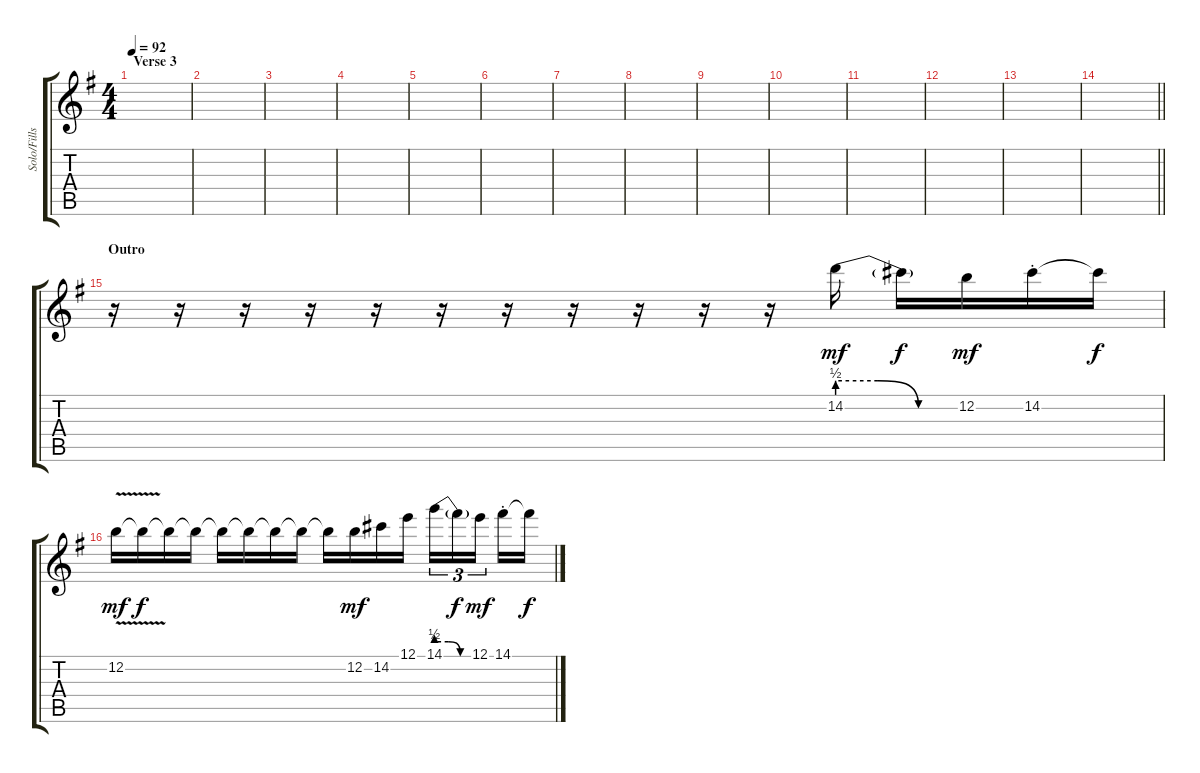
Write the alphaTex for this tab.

\track ("Solo/Fills" "Solo/Fills") {instrument overdrivenguitar}
\staff {score tabs}
\tuning (E4 B3 G3 D3 A2 E2) {hide}
\ts (4 4)
\section ("" "Verse 3")
\tempo 92
\clef g2
\ks g
|
|
|
|
|
|
|
|
|
|
|
|
|
\barLineRight lightlight
|
\section ("" "Outro")
r.16 r.16 r.16 r.16 r.16 r.16 r.16 r.16 r.16 r.16 r.16 14.2{be (custom 0 2 20 2 40 0 60 0)}.16{dy mf} 14.2{t}.16{dy f} 12.2.16{dy mf} 14.2{st}.16 14.2{t}.16{dy f} |
12.2{v}.16{dy mf} 12.2{t}.16{dy f} 12.2{t}.16 12.2{t}.16 12.2{t}.16 12.2{t}.16 12.2{t}.16 12.2{t}.16 12.2{t}.16 12.2.16{dy mf} 14.2.16 12.1.16 14.1{be (custom 0 2 20 2 40 0 60 0)}.16{tu (3 2)} 14.1{t}.16{tu (3 2) dy f} 12.1.16{tu (3 2) dy mf beam splitsecondary} 14.1{st}.16 14.1{t}.16{dy f}
